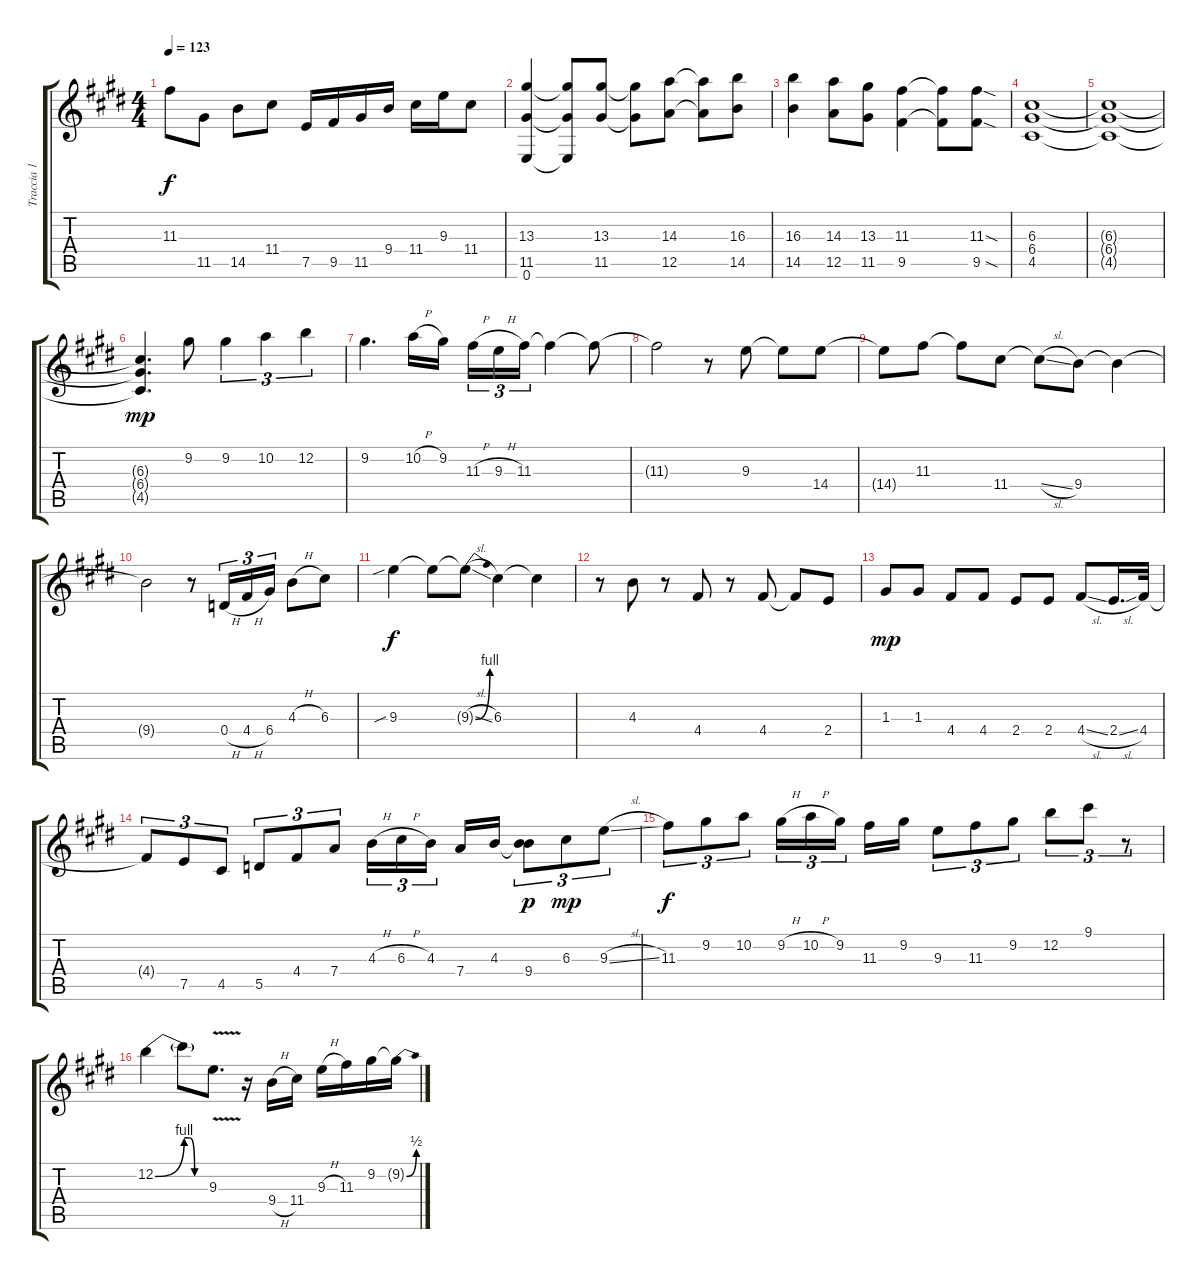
\track ("Traccia 1" "Traccia 1") {instrument distortionguitar}
\staff {score tabs}
\tuning (E4 B3 G3 D3 A2 E2) {hide}
\ts (4 4)
\tempo 123
\clef g2
\ks e
11.3{t}.8{dy f} 11.5.8 14.5.8 11.4.8 7.5.16 9.5.16 11.5.16 9.4.16 11.4.16 9.3.16 11.4.8 |
(13.3 11.5 0.6).4 (13.3{t} 11.5{t} 0.6{t}).8 (13.3 11.5).8 (13.3{t} 11.5{t}).8 (14.3 12.5).8 (14.3{t} 12.5{t}).8 (16.3 14.5).8 |
(16.3 14.5).4 (14.3 12.5).8 (13.3 11.5).8 (11.3 9.5).4 (11.3{t} 9.5{t}).8 (11.3{sod} 9.5{sod}).8 |
(6.3 6.4 4.5).1 |
(6.3{t} 6.4{t} 4.5{t}).1 |
(6.3{t} 6.4{t} 4.5{t}).4{d dy mp} 9.2.8 9.2.4{tu (3 2)} 10.2.4{tu (3 2)} 12.2.4{tu (3 2)} |
9.2.4{d} 10.2{h}.16 9.2.16 11.3{h}.16{tu (3 2)} 9.3{h}.16{tu (3 2)} 11.3.16{tu (3 2)} 11.3{t}.4 11.3{t}.8 |
11.3{t}.2 r.8 9.3.8 9.3{t}.8 14.4.8 |
14.4{t}.8 11.3.8 11.3{t}.8 11.4.8 11.4{sl t}.8 9.4.8 9.4{t}.4 |
9.4{t}.2 r.8 0.4{h}.16{tu (3 2)} 4.4{h}.16{tu (3 2)} 6.4.16{tu (3 2)} 4.3{h}.8 6.3.8 |
9.3{sib}.4{dy f} 9.3{t}.8 9.3{be (bend 0 0 60 4) sl t}.8 6.3.4 6.3{t}.4 |
r.8 4.3.8 r.8 4.4.8 r.8 4.4.8 4.4{t}.8 2.4.8 |
1.3.8{dy mp} 1.3.8 4.4.8 4.4.8 2.4.8 2.4.8 4.4{sl}.8 2.4{sl}.16{d} 4.4.32 |
4.4{t}.8{tu (3 2)} 7.5.8{tu (3 2)} 4.5.8{tu (3 2)} 5.5.8{tu (3 2)} 4.4.8{tu (3 2)} 7.4.8{tu (3 2)} 4.3{h}.16{tu (3 2)} 6.3{h}.16{tu (3 2)} 4.3.16{tu (3 2) beam splitsecondary} 7.4.16 4.3.16 (4.3{t} 9.4).8{tu (3 2) dy p} 6.3.8{tu (3 2) dy mp} 9.3{sl}.8{tu (3 2)} |
11.3.8{tu (3 2) dy f} 9.2.8{tu (3 2)} 10.2.8{tu (3 2)} 9.2{h}.16{tu (3 2)} 10.2{h}.16{tu (3 2)} 9.2.16{tu (3 2) beam splitsecondary} 11.3.16 9.2.16 9.3.8{tu (3 2)} 11.3.8{tu (3 2)} 9.2.8{tu (3 2)} 12.2.8{tu (3 2)} 9.1.8{tu (3 2)} r.8{tu (3 2)} |
12.2{be (bend 0 0 60 4)}.4 12.2{be (custom 0 4 15 4 30 0 60 0) t}.8 9.3{v}.8{d} r.16 9.4{h}.16 11.4.16 9.3{h}.16 11.3.16 9.2.16 9.2{be (bend 0 0 60 2) t}.16
